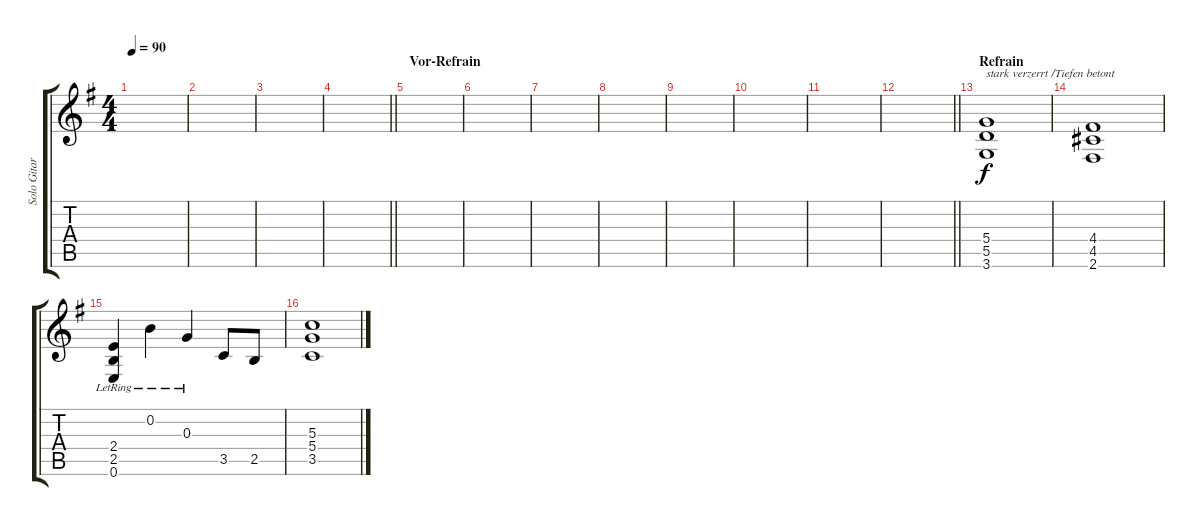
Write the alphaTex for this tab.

\track ("Solo Gitarre" "Solo Gitar") {instrument electricguitarclean}
\staff {score tabs}
\tuning (E4 B3 G3 D3 A2 E2) {hide}
\ts (4 4)
\tempo 90
\clef g2
\ks g
|
|
|
\barLineRight lightlight
|
\section ("" "Vor-Refrain")
|
|
|
|
|
|
|
\barLineRight lightlight
|
\section ("" "Refrain")
(5.4 5.5 3.6).1{txt "stark verzerrt /Tiefen betont" dy f instrument distortionguitar} |
(4.4 4.5 2.6).1 |
(2.4{lr} 2.5{lr} 0.6{lr}).4 0.2{lr}.4 0.3{lr}.4 3.5.8 2.5.8 |
(5.3 5.4 3.5).1
